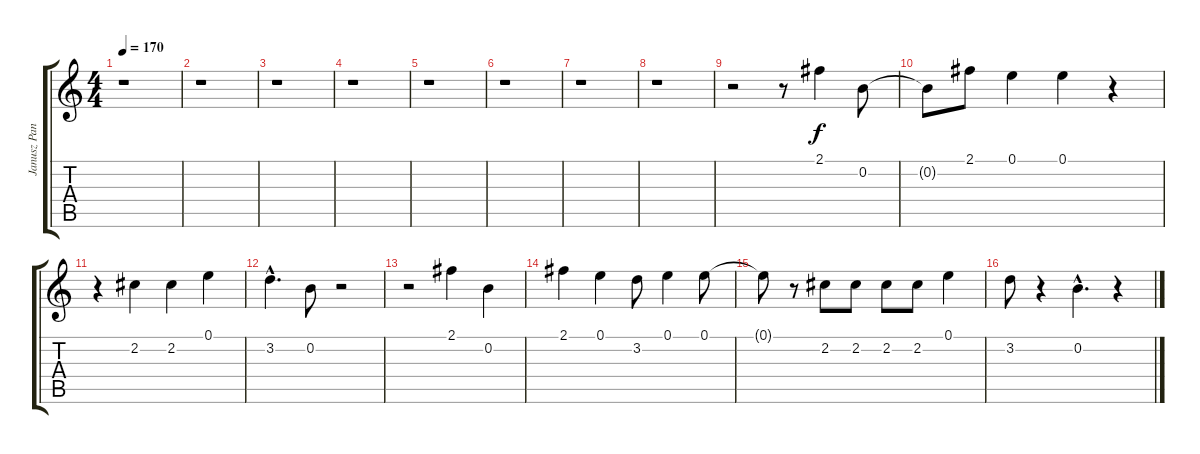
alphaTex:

\track ("Janusz Panasewicz" "Janusz Pan") {instrument electricguitarjazz}
\staff {score tabs}
\tuning (E4 B3 G3 D3 A2 E2) {hide}
\ts (4 4)
\tempo 170
\clef g2
\ks c
r.1{dy f} |
r.1 |
r.1 |
r.1 |
r.1 |
r.1 |
r.1 |
r.1 |
r.2 r.8 2.1.4 0.2.8 |
0.2{t}.8 2.1.8 0.1.4 0.1.4 r.4 |
r.4 2.2.4 2.2.4 0.1.4 |
3.2{hac}.4{d} 0.2.8 r.2 |
r.2 2.1.4 0.2.4 |
2.1.4 0.1.4 3.2.8 0.1.4 0.1.8 |
0.1{t}.8 r.8 2.2.8 2.2.8 2.2.8 2.2.8 0.1.4 |
3.2.8 r.4 0.2{hac}.4{d} r.4
